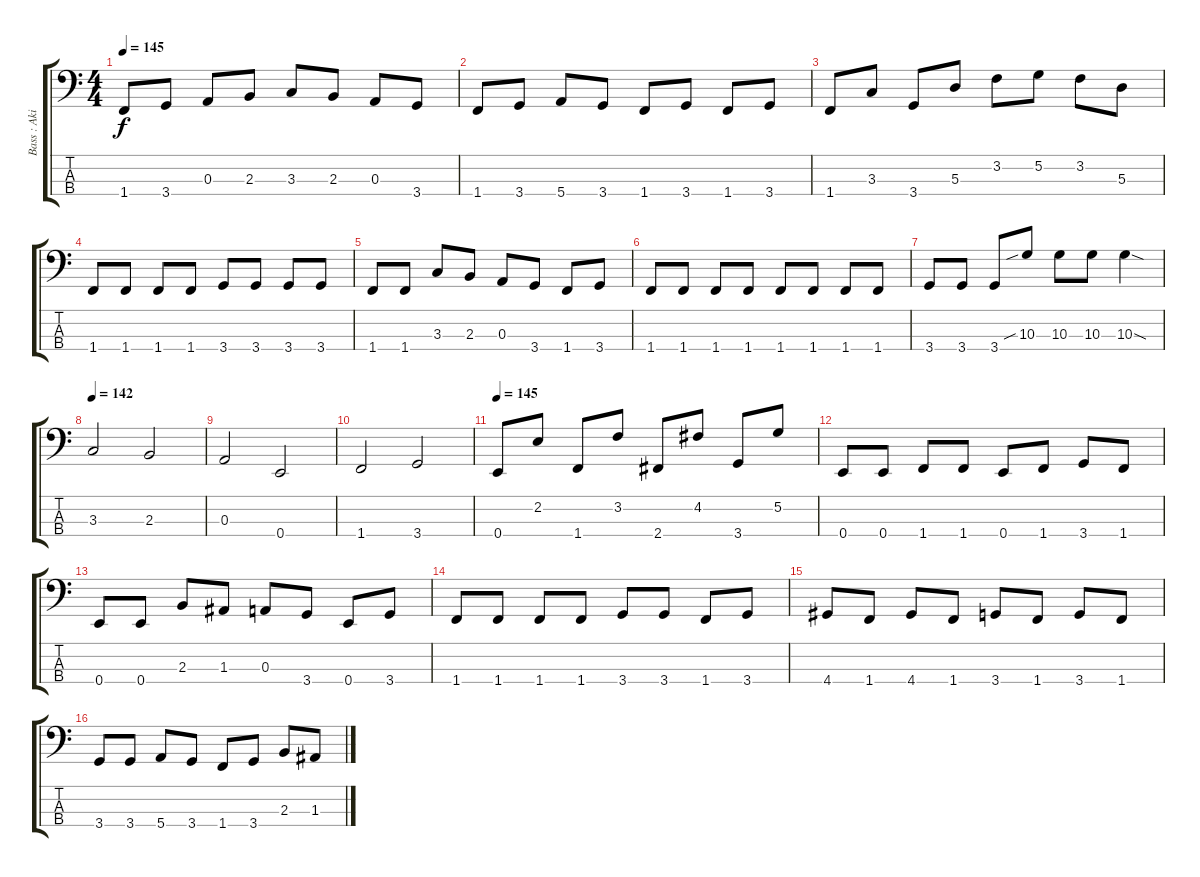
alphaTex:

\track ("Bass : Akiyama Mio" "Bass : Aki") {instrument electricbasspick}
\staff {score tabs}
\tuning (G2 D2 A1 E1) {hide}
\ts (4 4)
\tempo 145
\clef f4
\ks c
1.4.8{dy f} 3.4.8 0.3.8 2.3.8 3.3.8 2.3.8 0.3.8 3.4.8 |
1.4.8 3.4.8 5.4.8 3.4.8 1.4.8 3.4.8 1.4.8 3.4.8 |
1.4.8 3.3.8 3.4.8 5.3.8 3.2.8 5.2.8 3.2.8 5.3.8 |
1.4.8 1.4.8 1.4.8 1.4.8 3.4.8 3.4.8 3.4.8 3.4.8 |
1.4.8 1.4.8 3.3.8 2.3.8 0.3.8 3.4.8 1.4.8 3.4.8 |
1.4.8 1.4.8 1.4.8 1.4.8 1.4.8 1.4.8 1.4.8 1.4.8 |
3.4.8 3.4.8 3.4.8 10.3{sib}.8 10.3.8 10.3.8 10.3{sod}.4 |
\tempo 142
3.3.2 2.3.2 |
0.3.2 0.4.2 |
1.4.2 3.4.2 |
\tempo 145
0.4.8 2.2.8 1.4.8 3.2.8 2.4.8 4.2.8 3.4.8 5.2.8 |
0.4.8 0.4.8 1.4.8 1.4.8 0.4.8 1.4.8 3.4.8 1.4.8 |
0.4.8 0.4.8 2.3.8 1.3.8 0.3.8 3.4.8 0.4.8 3.4.8 |
1.4.8 1.4.8 1.4.8 1.4.8 3.4.8 3.4.8 1.4.8 3.4.8 |
4.4.8 1.4.8 4.4.8 1.4.8 3.4.8 1.4.8 3.4.8 1.4.8 |
3.4.8 3.4.8 5.4.8 3.4.8 1.4.8 3.4.8 2.3.8 1.3.8
